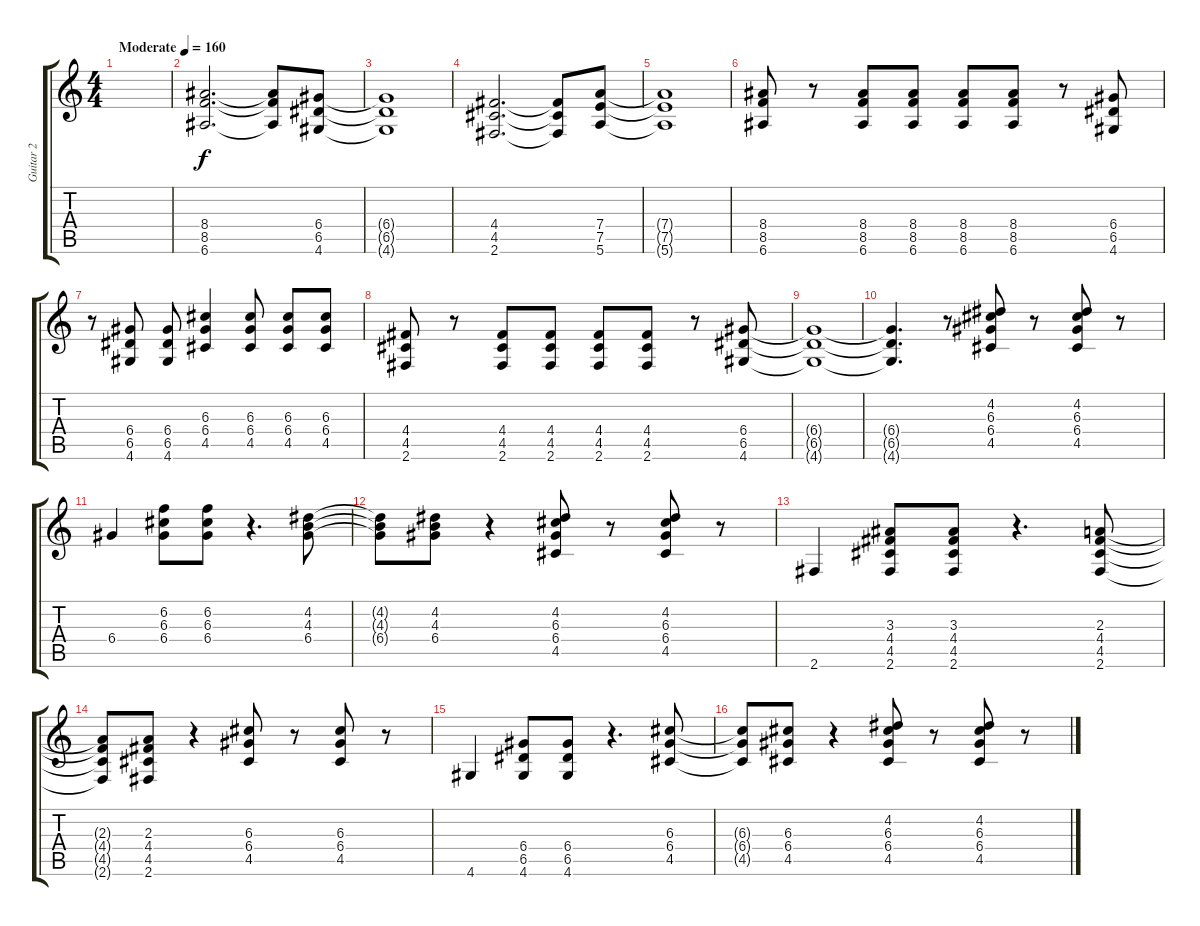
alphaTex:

\track ("Guitar 2" "Guitar 2") {instrument distortionguitar}
\staff {score tabs}
\tuning (E4 B3 G3 D3 A2 E2) {hide}
\ts (4 4)
\tempo (160 "Moderate")
\clef g2
\ks c
|
(8.4 8.5 6.6).2{d} (8.4{t} 8.5{t} 6.6{t}).8 (6.4 6.5 4.6).8 |
(6.4{t} 6.5{t} 4.6{t}).1 |
(4.4 4.5 2.6).2{d} (4.4{t} 4.5{t} 2.6{t}).8 (7.4 7.5 5.6).8 |
(7.4{t} 7.5{t} 5.6{t}).1 |
(8.4 8.5 6.6).8 r.8 (8.4 8.5 6.6).8 (8.4 8.5 6.6).8 (8.4 8.5 6.6).8 (8.4 8.5 6.6).8 r.8 (6.4 6.5 4.6).8 |
r.8 (6.4 6.5 4.6).8 (6.4 6.5 4.6).8 (6.3 6.4 4.5).4 (6.3 6.4 4.5).8 (6.3 6.4 4.5).8 (6.3 6.4 4.5).8 |
(4.4 4.5 2.6).8 r.8 (4.4 4.5 2.6).8 (4.4 4.5 2.6).8 (4.4 4.5 2.6).8 (4.4 4.5 2.6).8 r.8 (6.4 6.5 4.6).8 |
(6.4{t} 6.5{t} 4.6{t}).1 |
(6.4{t} 6.5{t} 4.6{t}).4{d} r.8 (4.2 6.3 6.4 4.5).8 r.8 (4.2 6.3 6.4 4.5).8 r.8 |
6.4.4 (6.2 6.3 6.4).8 (6.2 6.3 6.4).8 r.4{d} (4.2 4.3 6.4).8 |
(4.2{t} 4.3{t} 6.4{t}).8 (4.2 4.3 6.4).8 r.4 (4.2 6.3 6.4 4.5).8 r.8 (4.2 6.3 6.4 4.5).8 r.8 |
2.6.4 (3.3 4.4 4.5 2.6).8 (3.3 4.4 4.5 2.6).8 r.4{d} (2.3 4.4 4.5 2.6).8 |
(2.3{t} 4.4{t} 4.5{t} 2.6{t}).8 (2.3 4.4 4.5 2.6).8 r.4 (6.3 6.4 4.5).8 r.8 (6.3 6.4 4.5).8 r.8 |
4.6.4 (6.4 6.5 4.6).8 (6.4 6.5 4.6).8 r.4{d} (6.3 6.4 4.5).8 |
(6.3{t} 6.4{t} 4.5{t}).8 (6.3 6.4 4.5).8 r.4 (4.2 6.3 6.4 4.5).8 r.8 (4.2 6.3 6.4 4.5).8 r.8
